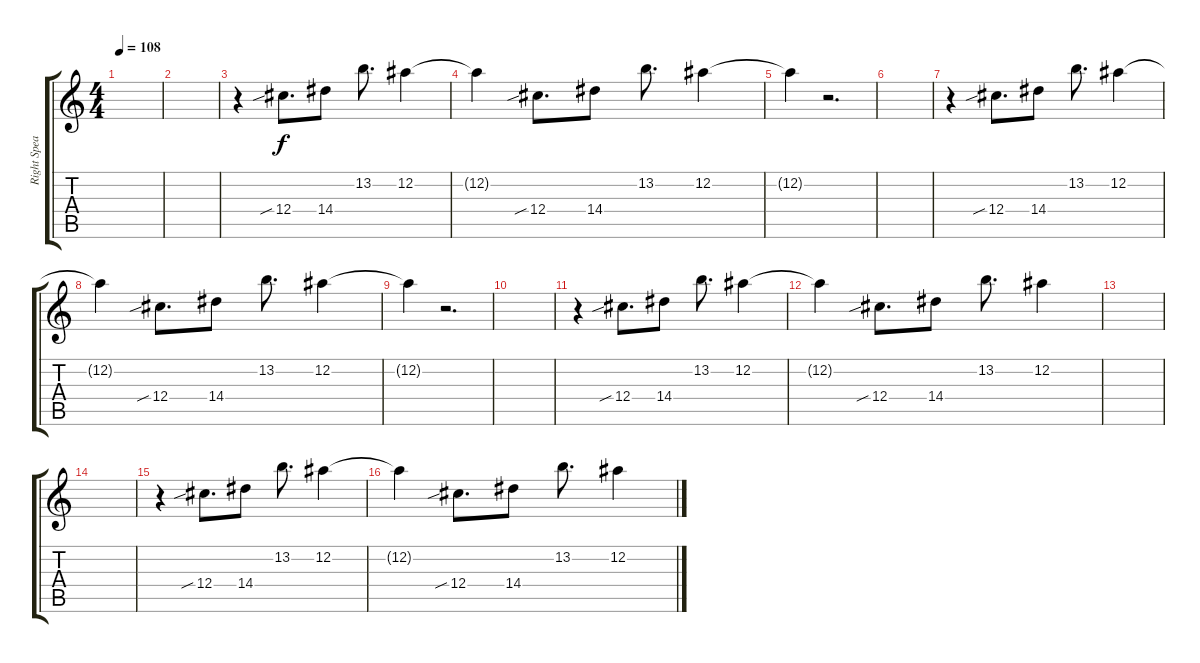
\track ("Right Speaker 2" "Right Spea") {instrument distortionguitar}
\staff {score tabs}
\tuning (Eb4 Bb3 Gb3 Db3 Ab2 Eb2) {hide}
\ts (4 4)
\tempo 108
\clef g2
\ks c
|
|
r.4 12.4{sib}.8{d} 14.4.8 13.2.8{d} 12.2.4 |
12.2{t}.4 12.4{sib}.8{d} 14.4.8 13.2.8{d} 12.2.4 |
12.2{t}.4 r.2{d} |
|
r.4 12.4{sib}.8{d} 14.4.8 13.2.8{d} 12.2.4 |
12.2{t}.4 12.4{sib}.8{d} 14.4.8 13.2.8{d} 12.2.4 |
12.2{t}.4 r.2{d} |
|
r.4 12.4{sib}.8{d} 14.4.8 13.2.8{d} 12.2.4 |
12.2{t}.4 12.4{sib}.8{d} 14.4.8 13.2.8{d} 12.2.4 |
|
|
r.4 12.4{sib}.8{d} 14.4.8 13.2.8{d} 12.2.4 |
12.2{t}.4 12.4{sib}.8{d} 14.4.8 13.2.8{d} 12.2.4
